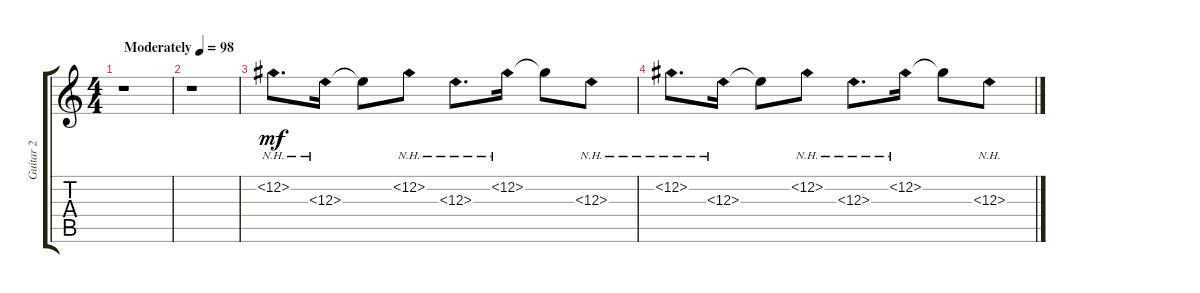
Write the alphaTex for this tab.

\track ("Guitar 2" "Guitar 2") {instrument electricguitarclean}
\staff {score tabs}
\tuning (Db4 Ab3 E3 B2 Gb2 Db2) {hide}
\ts (4 4)
\tempo (98 "Moderately")
\clef g2
\ks c
r.1{dy mf instrument electricguitarclean} |
r.1 |
12.2{nh}.8{d} 12.3{nh}.16 12.3{t}.8 12.2{nh}.8 12.3{nh}.8{d} 12.2{nh}.16 12.2{t}.8 12.3{nh}.8 |
12.2{nh}.8{d} 12.3{nh}.16 12.3{t}.8 12.2{nh}.8 12.3{nh}.8{d} 12.2{nh}.16 12.2{t}.8 12.3{nh}.8
